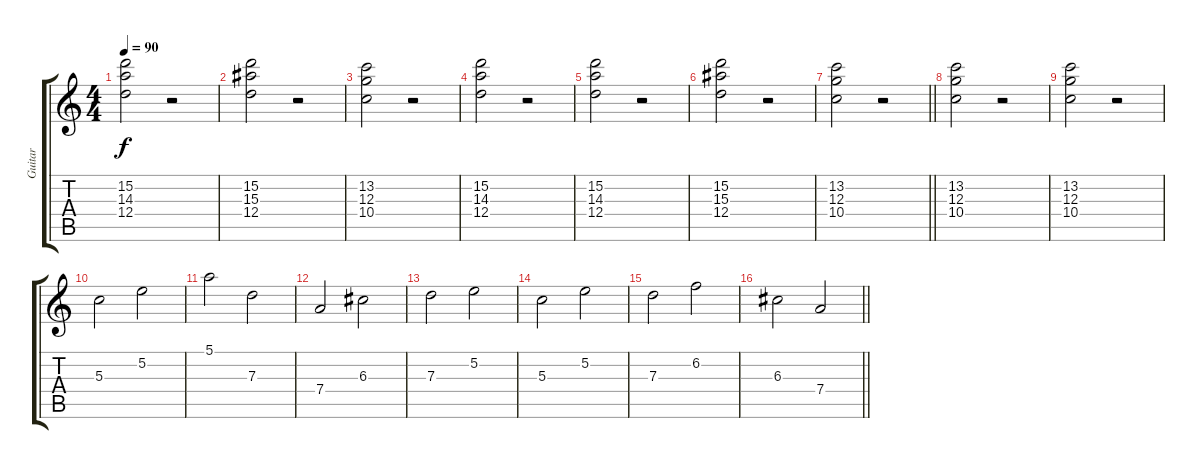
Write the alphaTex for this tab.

\track ("Guitar" "Guitar") {instrument acousticguitarsteel}
\staff {score tabs}
\tuning (E4 B3 G3 D3 A2 E2) {hide}
\ts (4 4)
\tempo 90
\clef g2
\ks c
(15.2 14.3 12.4).2{dy f} r.2 |
(15.2 15.3 12.4).2 r.2 |
(13.2 12.3 10.4).2 r.2 |
(15.2 14.3 12.4).2 r.2 |
(15.2 14.3 12.4).2 r.2 |
(15.2 15.3 12.4).2 r.2 |
\barLineRight lightlight
(13.2 12.3 10.4).2 r.2 |
(13.2 12.3 10.4).2 r.2 |
(13.2 12.3 10.4).2 r.2 |
5.3.2 5.2.2 |
5.1.2 7.3.2 |
7.4.2 6.3.2 |
7.3.2 5.2.2 |
5.3.2 5.2.2 |
7.3.2 6.2.2 |
\barLineRight lightlight
6.3.2 7.4.2
